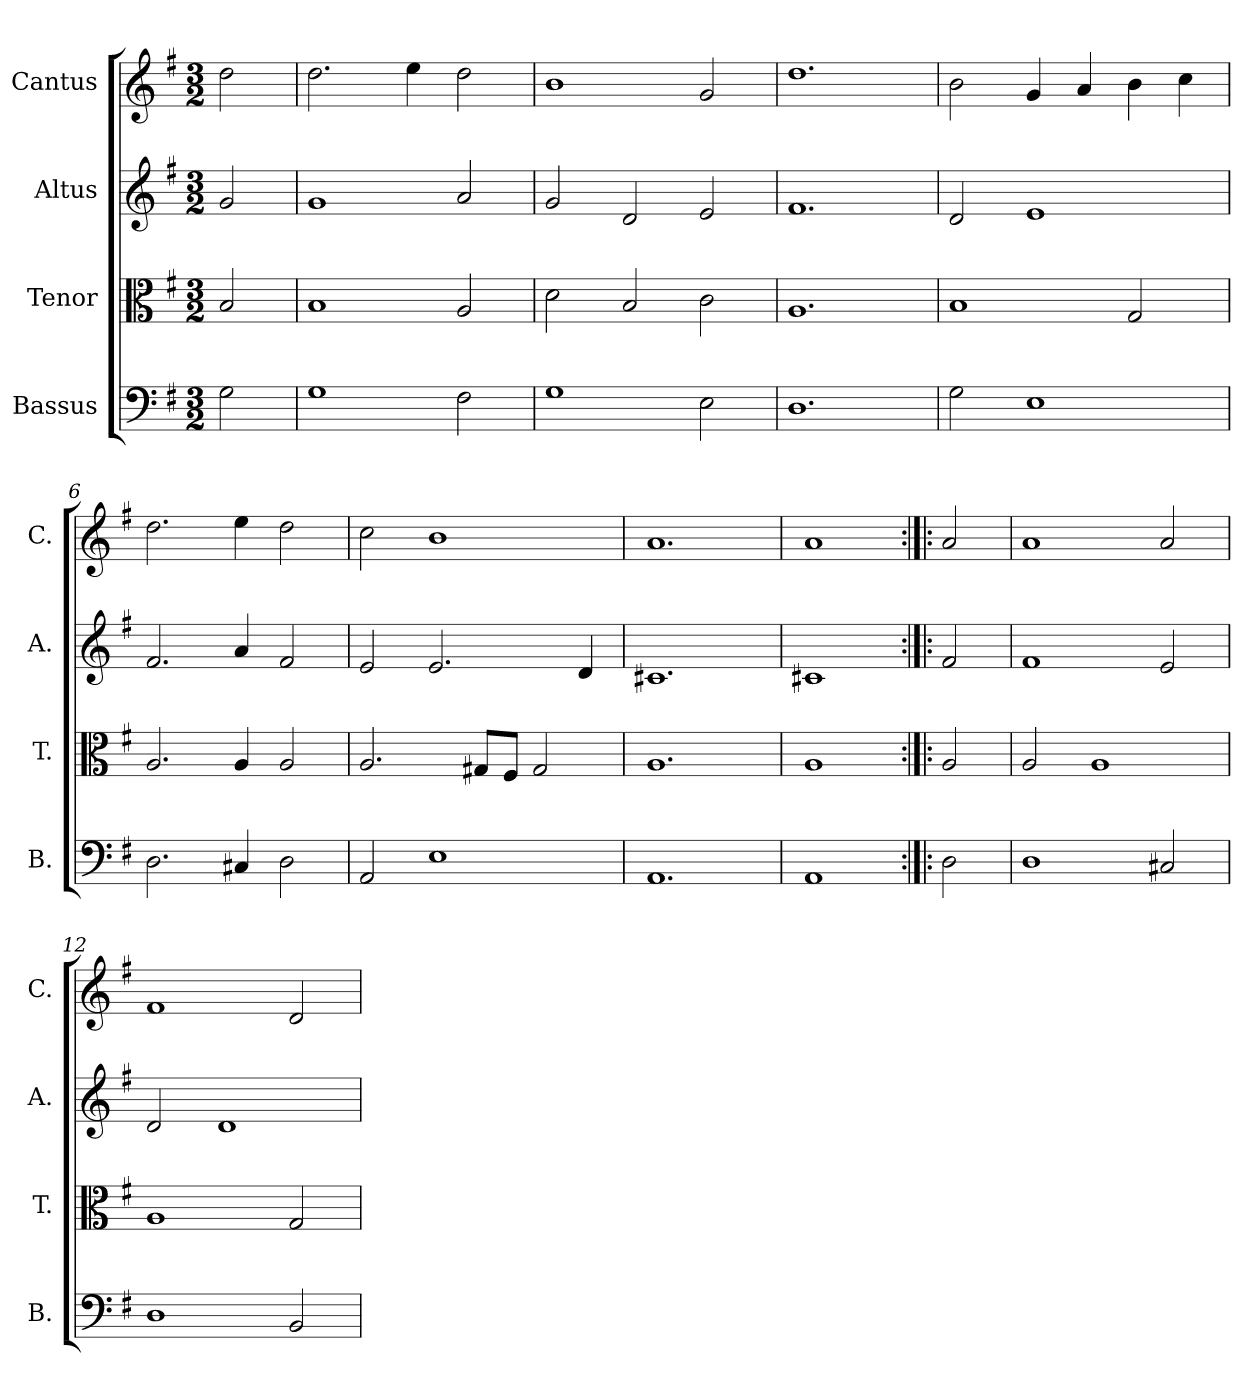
**kern	**kern	**kern	**kern
*part4	*part3	*part2	*part1
*staff4	*staff3	*staff2	*staff1
*I"Bassus	*I"Tenor	*I"Altus	*I"Cantus
*I'B.	*I'T.	*I'A.	*I'C.
*clefF4	*clefC3	*clefG2	*clefG2
*k[f#]	*k[f#]	*k[f#]	*k[f#]
*G:	*G:	*G:	*G:
*M3/2	*M3/2	*M3/2	*M3/2
=1	=1	=1	=1
2G\	2B/	2g/	2dd\
=2	=2	=2	=2
1G\	1B/	1g/	2.dd\
.	.	.	4ee\
2F#\	2A/	2a/	2dd\
=3	=3	=3	=3
1G\	2d\	2g/	1b\
.	2B/	2d/	.
2E\	2c\	2e/	2g/
=4	=4	=4	=4
1.D\	1.A/	1.f#/	1.dd\
=5	=5	=5	=5
2G\	1B/	2d/	2b\
1E\	.	1e/	4g/
.	.	.	4a/
.	2G/	.	4b\
.	.	.	4cc\
=6	=6	=6	=6
2.D\	2.A/	2.f#/	2.dd\
4C#X/	4A/	4a/	4ee\
2D\	2A/	2f#/	2dd\
=7	=7	=7	=7
2AA/	2.A/	2e/	2cc\
1E\	.	2.e/	1b\
.	8G#X/L	.	.
.	8F#/J	.	.
.	2G#/	.	.
.	.	4d/	.
=8	=8	=8	=8
1.AA/	1.A/	1.c#X/	1.a/
=9	=9	=9	=9
1AA/	1A/	1c#X/	1a/
=10:|!|:	=10:|!|:	=10:|!|:	=10:|!|:
2D\	2A/	2f#/	2a/
=11	=11	=11	=11
1D\	2A/	1f#/	1a/
.	1A/	.	.
2C#X/	.	2e/	2a/
!!LO:LB:g=z
=12	=12	=12	=12
1D\	1A/	2d/	1f#/
.	.	1d/	.
2BB/	2G/	.	2d/
=	=	=	=
*-	*-	*-	*-
